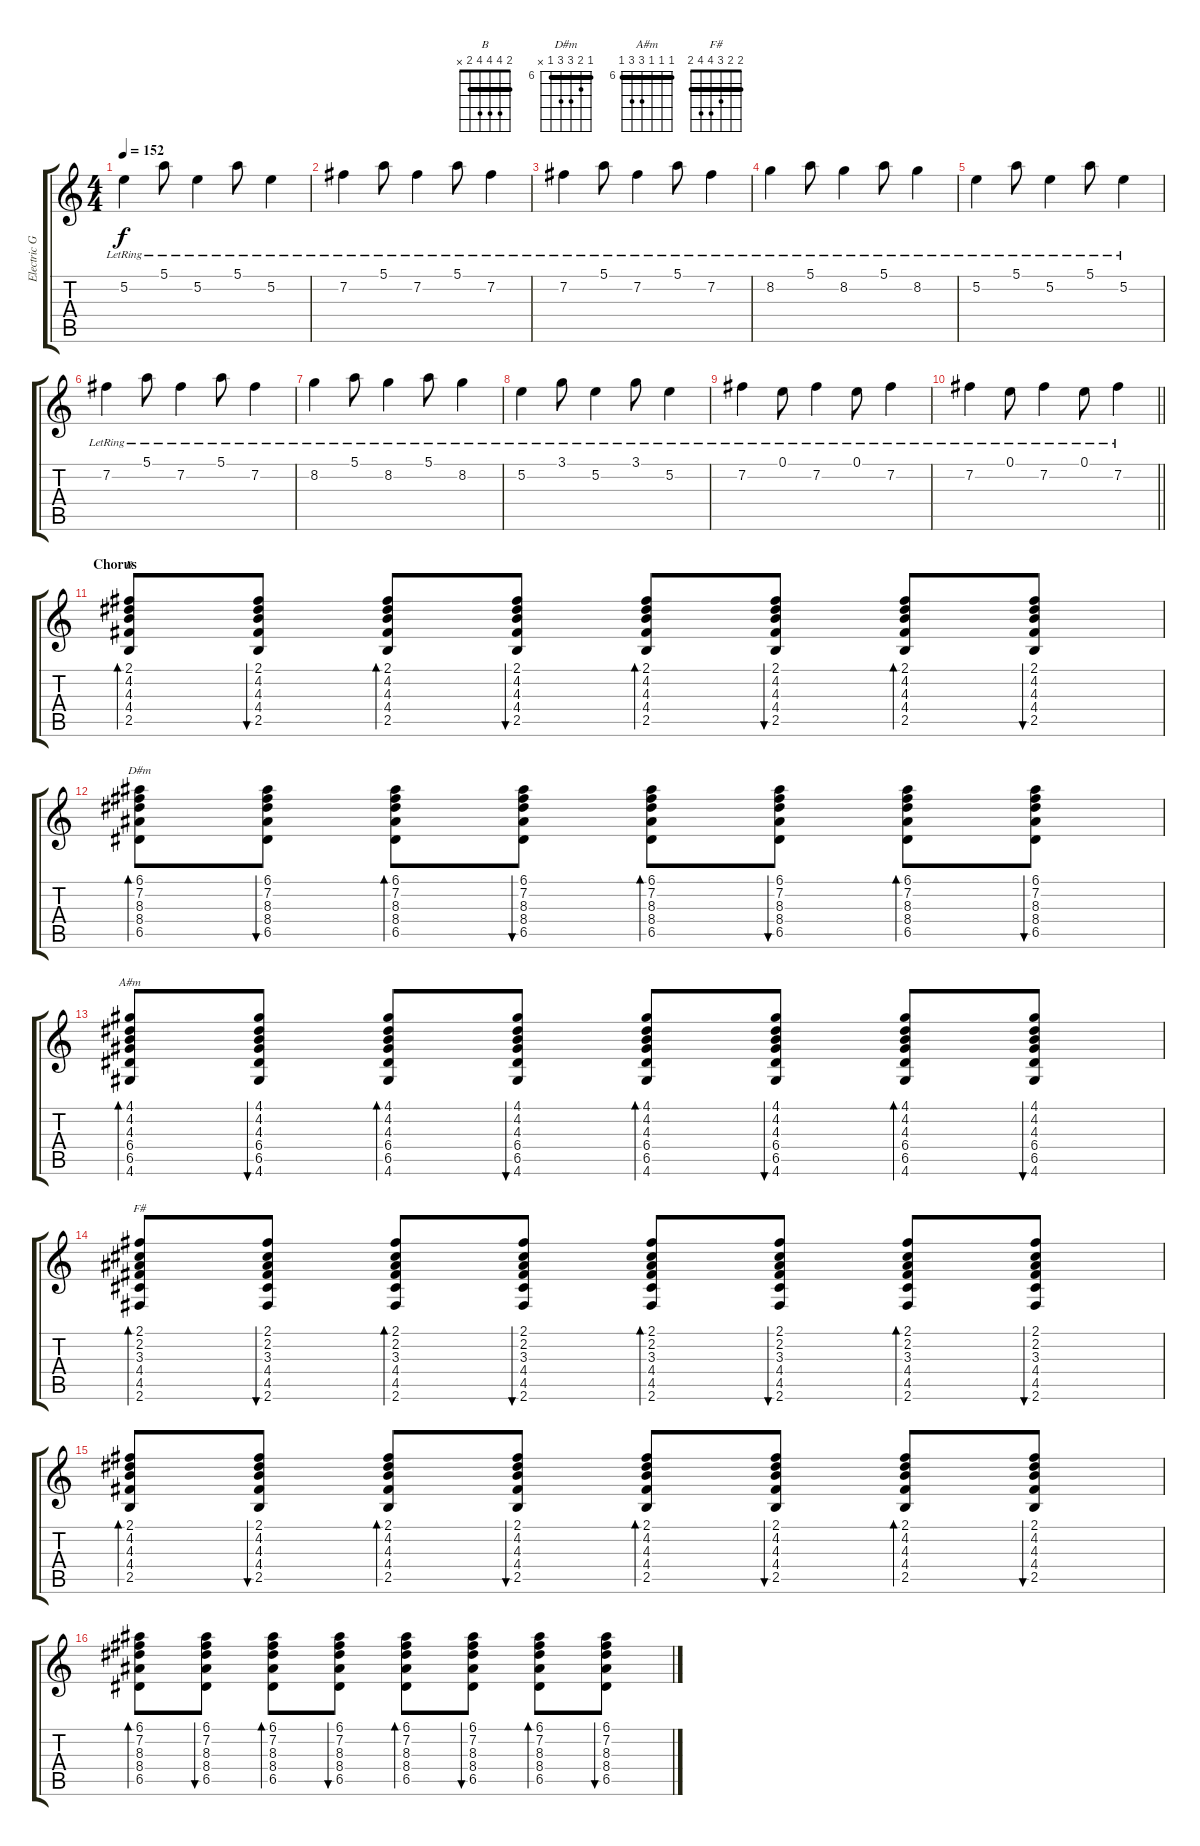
\track ("Electric Guitar" "Electric G") {instrument electricguitarclean}
\staff {score tabs}
\tuning (E4 B3 G3 D3 A2 E2) {hide}
\chord ("B" 2 4 4 4 2 x) {barre 2}
\chord ("D#m" 6 7 8 8 6 x) {firstfret 6 barre 6}
\chord ("A#m" 6 6 6 8 8 6) {firstfret 6 barre 6}
\chord ("F#" 2 2 3 4 4 2) {barre 2}
\ts (4 4)
\tempo 152
\clef g2
\ks c
5.2{lr}.4{dy f} 5.1{lr}.8 5.2{lr}.4 5.1{lr}.8 5.2{lr}.4 |
7.2{lr}.4 5.1{lr}.8 7.2{lr}.4 5.1{lr}.8 7.2{lr}.4 |
7.2{lr}.4 5.1{lr}.8 7.2{lr}.4 5.1{lr}.8 7.2{lr}.4 |
8.2{lr}.4 5.1{lr}.8 8.2{lr}.4 5.1{lr}.8 8.2{lr}.4 |
5.2{lr}.4 5.1{lr}.8 5.2{lr}.4 5.1{lr}.8 5.2{lr}.4 |
7.2{lr}.4 5.1{lr}.8 7.2{lr}.4 5.1{lr}.8 7.2{lr}.4 |
8.2{lr}.4 5.1{lr}.8 8.2{lr}.4 5.1{lr}.8 8.2{lr}.4 |
5.2{lr}.4 3.1{lr}.8 5.2{lr}.4 3.1{lr}.8 5.2{lr}.4 |
7.2{lr}.4 0.1{lr}.8 7.2{lr}.4 0.1{lr}.8 7.2{lr}.4 |
\barLineRight lightlight
7.2{lr}.4 0.1{lr}.8 7.2{lr}.4 0.1{lr}.8 7.2{lr}.4 |
\section ("" "Chorus")
(2.1 4.2 4.3 4.4 2.5).8{bd 30 ch "B" volume 4 balance 8} (2.1 4.2 4.3 4.4 2.5).8{bu 30} (2.1 4.2 4.3 4.4 2.5).8{bd 30} (2.1 4.2 4.3 4.4 2.5).8{bu 30} (2.1 4.2 4.3 4.4 2.5).8{bd 30} (2.1 4.2 4.3 4.4 2.5).8{bu 30} (2.1 4.2 4.3 4.4 2.5).8{bd 30} (2.1 4.2 4.3 4.4 2.5).8{bu 30} |
(6.1 7.2 8.3 8.4 6.5).8{bd 30 ch "D#m"} (6.1 7.2 8.3 8.4 6.5).8{bu 30} (6.1 7.2 8.3 8.4 6.5).8{bd 30} (6.1 7.2 8.3 8.4 6.5).8{bu 30} (6.1 7.2 8.3 8.4 6.5).8{bd 30} (6.1 7.2 8.3 8.4 6.5).8{bu 30} (6.1 7.2 8.3 8.4 6.5).8{bd 30} (6.1 7.2 8.3 8.4 6.5).8{bu 30} |
(4.1 4.2 4.3 6.4 6.5 4.6).8{bd 30 ch "A#m"} (4.1 4.2 4.3 6.4 6.5 4.6).8{bu 30} (4.1 4.2 4.3 6.4 6.5 4.6).8{bd 30} (4.1 4.2 4.3 6.4 6.5 4.6).8{bu 30} (4.1 4.2 4.3 6.4 6.5 4.6).8{bd 30} (4.1 4.2 4.3 6.4 6.5 4.6).8{bu 30} (4.1 4.2 4.3 6.4 6.5 4.6).8{bd 30} (4.1 4.2 4.3 6.4 6.5 4.6).8{bu 30} |
(2.1 2.2 3.3 4.4 4.5 2.6).8{bd 30 ch "F#"} (2.1 2.2 3.3 4.4 4.5 2.6).8{bu 30} (2.1 2.2 3.3 4.4 4.5 2.6).8{bd 30} (2.1 2.2 3.3 4.4 4.5 2.6).8{bu 30} (2.1 2.2 3.3 4.4 4.5 2.6).8{bd 30} (2.1 2.2 3.3 4.4 4.5 2.6).8{bu 30} (2.1 2.2 3.3 4.4 4.5 2.6).8{bd 30} (2.1 2.2 3.3 4.4 4.5 2.6).8{bu 30} |
(2.1 4.2 4.3 4.4 2.5).8{bd 30} (2.1 4.2 4.3 4.4 2.5).8{bu 30} (2.1 4.2 4.3 4.4 2.5).8{bd 30} (2.1 4.2 4.3 4.4 2.5).8{bu 30} (2.1 4.2 4.3 4.4 2.5).8{bd 30} (2.1 4.2 4.3 4.4 2.5).8{bu 30} (2.1 4.2 4.3 4.4 2.5).8{bd 30} (2.1 4.2 4.3 4.4 2.5).8{bu 30} |
(6.1 7.2 8.3 8.4 6.5).8{bd 30} (6.1 7.2 8.3 8.4 6.5).8{bu 30} (6.1 7.2 8.3 8.4 6.5).8{bd 30} (6.1 7.2 8.3 8.4 6.5).8{bu 30} (6.1 7.2 8.3 8.4 6.5).8{bd 30} (6.1 7.2 8.3 8.4 6.5).8{bu 30} (6.1 7.2 8.3 8.4 6.5).8{bd 30} (6.1 7.2 8.3 8.4 6.5).8{bu 30}
